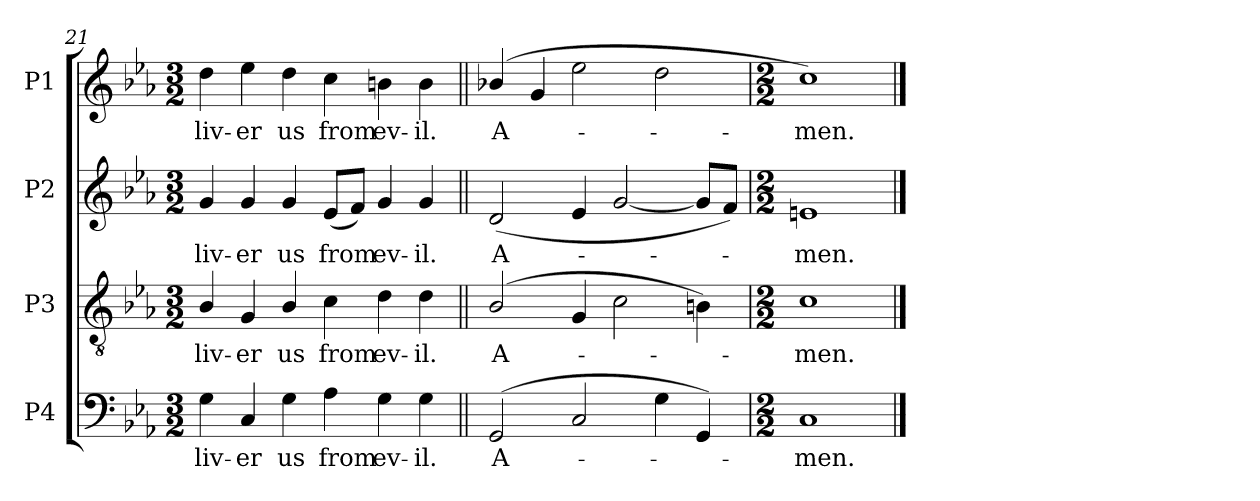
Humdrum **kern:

**kern	**text	**kern	**text	**kern	**text	**kern	**text
*part4	*part4	*part3	*part3	*part2	*part2	*part1	*part1
*staff4	*staff4	*staff3	*staff3	*staff2	*staff2	*staff1	*staff1
*I"P4	*	*I"P3	*	*I"P2	*	*I"P1	*
*clefF4	*	*clefGv2	*	*clefG2	*	*clefG2	*
*	*	*ITrd7c12	*	*	*	*	*
*k[b-e-a-]	*	*k[b-e-a-]	*	*k[b-e-a-]	*	*k[b-e-a-]	*
*E-:	*	*E-:	*	*E-:	*	*E-:	*
*M3/2	*	*M3/2	*	*M3/2	*	*M3/2	*
=21	=21	=21	=21	=21	=21	=21	=21
!	!LO:LY:b:color=#000000	!	!	!	!	!	!
!	!	!	!LO:LY:b:color=#000000	!	!	!	!
!	!	!	!	!	!LO:LY:b:color=#000000	!	!
!	!	!	!	!	!	!	!LO:LY:b:color=#000000
4Gi\	-liv-	4BB-i/	-liv-	4gi/	-liv-	4ddi\	-liv-
!	!LO:LY:b:color=#000000	!	!	!	!	!	!
!	!	!	!LO:LY:b:color=#000000	!	!	!	!
!	!	!	!	!	!LO:LY:b:color=#000000	!	!
!	!	!	!	!	!	!	!LO:LY:b:color=#000000
4Ci/	-er	4GGi/	-er	4gi/	-er	4ee-i\	-er
!	!LO:LY:b:color=#000000	!	!	!	!	!	!
!	!	!	!LO:LY:b:color=#000000	!	!	!	!
!	!	!	!	!	!LO:LY:b:color=#000000	!	!
!	!	!	!	!	!	!	!LO:LY:b:color=#000000
4Gi\	us	4BB-i/	us	4gi/	us	4ddi\	us
!	!LO:LY:b:color=#000000	!	!	!	!	!	!
!	!	!	!LO:LY:b:color=#000000	!	!	!	!
!	!	!	!	!	!LO:LY:b:color=#000000	!	!
!	!	!	!	!	!	!	!LO:LY:b:color=#000000
4A-i\	from	4Ci\	from	(8e-i/L	from	4cci\	from
.	.	.	.	8fi/J)	.	.	.
!	!LO:LY:b:color=#000000	!	!	!	!	!	!
!	!	!	!LO:LY:b:color=#000000	!	!	!	!
!	!	!	!	!	!LO:LY:b:color=#000000	!	!
!	!	!	!	!	!	!	!LO:LY:b:color=#000000
4Gi\	ev-	4Di\	ev-	4gi/	ev-	4bni\	ev-
!	!LO:LY:b:color=#000000	!	!	!	!	!	!
!	!	!	!LO:LY:b:color=#000000	!	!	!	!
!	!	!	!	!	!LO:LY:b:color=#000000	!	!
!	!	!	!	!	!	!	!LO:LY:b:color=#000000
4Gi\	-il.	4Di\	-il.	4gi/	-il.	4bi\	-il.
=22||	=22||	=22||	=22||	=22||	=22||	=22||	=22||
!	!LO:LY:b:color=#000000	!	!	!	!	!	!
!	!	!	!LO:LY:b:color=#000000	!	!	!	!
!	!	!	!	!	!LO:LY:b:color=#000000	!	!
!	!	!	!	!	!	!	!LO:LY:b:color=#000000
(2GGi/	A-	(2BB-i/	A-	(2di/	A-	(4b-Xi/	A-
.	.	.	.	.	.	4gi/	.
2Ci/	.	4GGi/	.	4e-i/	.	2ee-i\	.
.	.	2Ci\	.	[2gi/	.	.	.
4Gi\	.	.	.	.	.	2ddi\	.
4GGi/)	.	4BBni\)	.	8gi/L]	.	.	.
.	.	.	.	8fi/J)	.	.	.
=23	=23	=23	=23	=23	=23	=23	=23
*M2/2	*	*M2/2	*	*M2/2	*	*M2/2	*
!	!LO:LY:b:color=#000000	!	!	!	!	!	!
!	!	!	!LO:LY:b:color=#000000	!	!	!	!
!	!	!	!	!	!LO:LY:b:color=#000000	!	!
!	!	!	!	!	!	!	!LO:LY:b:color=#000000
1Ci	-men.	1Ci	-men.	1eni	-men.	1cci)	-men.
==	==	==	==	==	==	==	==
*-	*-	*-	*-	*-	*-	*-	*-
